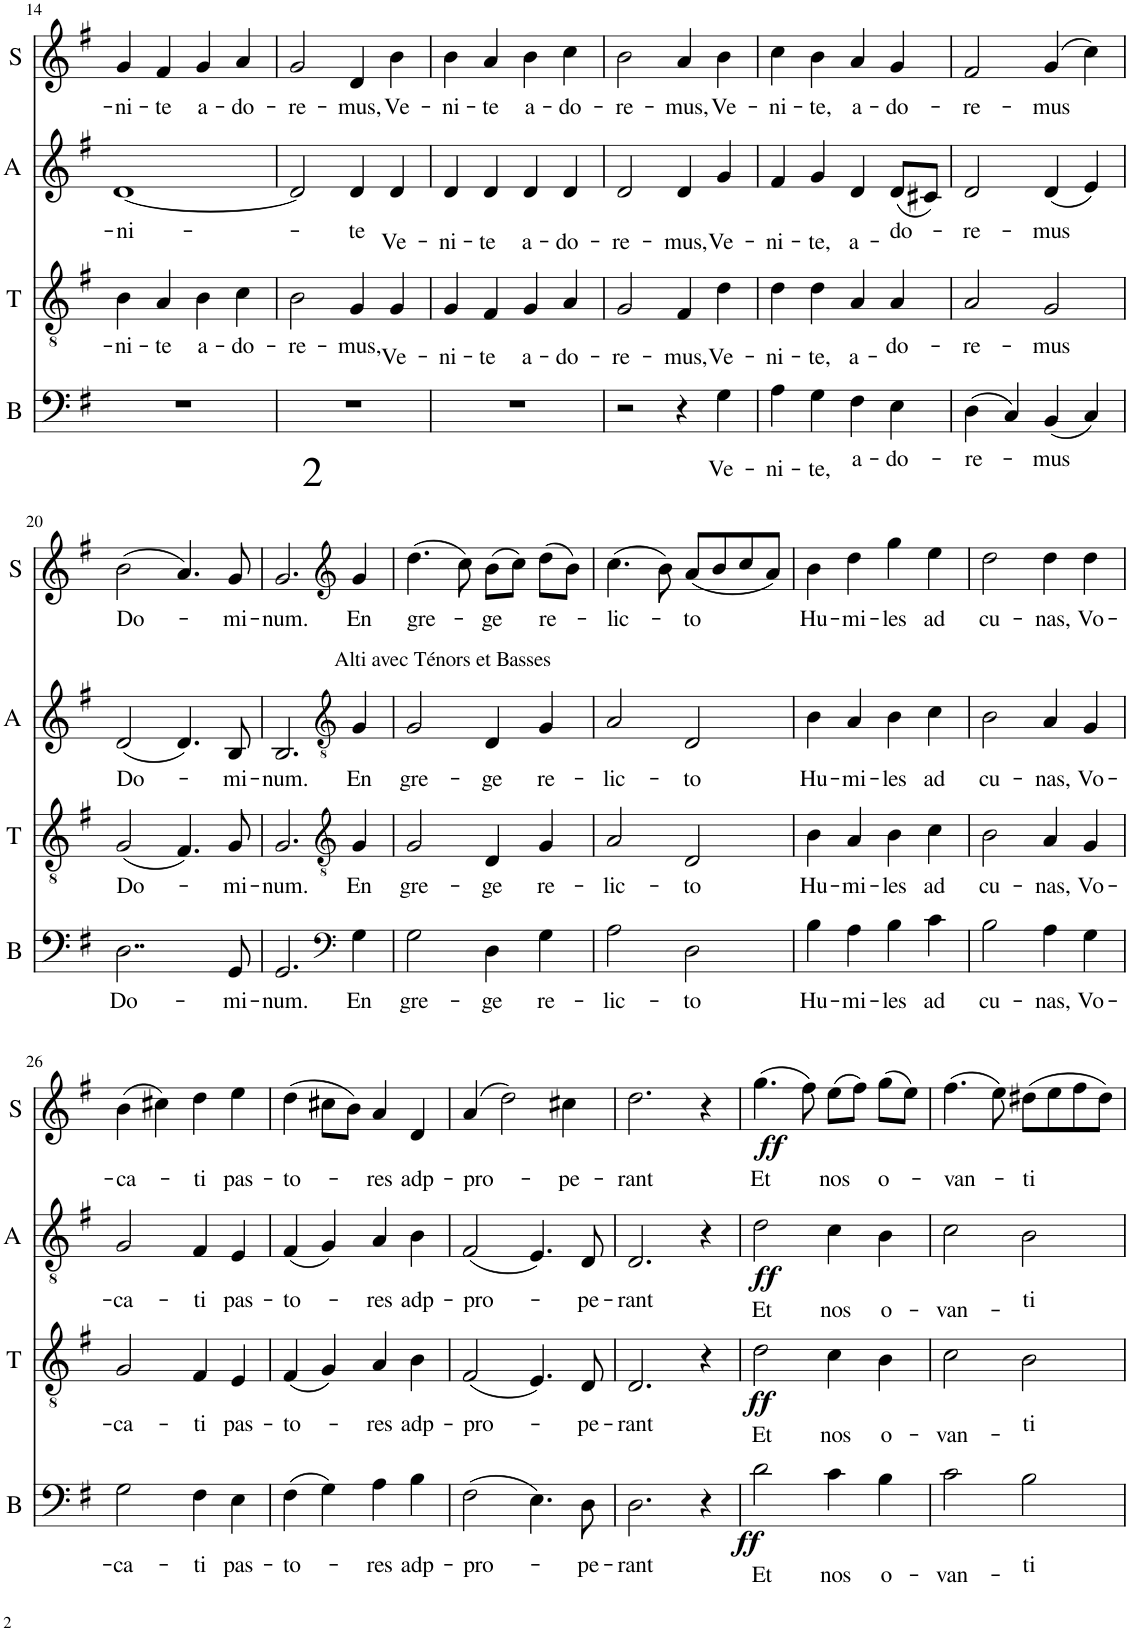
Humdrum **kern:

**kern	**text	**dynam	**kern	**text	**dynam	**kern	**text	**dynam	**kern	**text	**dynam
*part4	*part4	*part4	*part3	*part3	*part3	*part2	*part2	*part2	*part1	*part1	*part1
*staff4	*staff4	*staff4	*staff3	*staff3	*staff3	*staff2	*staff2	*staff2	*staff1	*staff1	*staff1
*I"B	*	*	*I"T	*	*	*I"A	*	*	*I"S	*	*
*I'B	*	*	*I'T	*	*	*I'A	*	*	*I'S	*	*
!!LO:PB:g=z
*clefF4	*	*	*clefGv2	*	*	*clefG2	*	*	*clefG2	*	*
*k[f#]	*	*	*k[f#]	*	*	*k[f#]	*	*	*k[f#]	*	*
*M4/4	*	*	*M4/4	*	*	*M4/4	*	*	*M4/4	*	*
*met(c)	*	*	*met(c)	*	*	*met(c)	*	*	*met(c)	*	*
=14	=14	=14	=14	=14	=14	=14	=14	=14	=14	=14	=14
!	!	!	!	!LO:LY:b	!	!	!LO:LY:b	!	!	!LO:LY:b	!
1r	.	.	4B\	-ni-	.	[1d	-ni-	.	4g/	-ni-	.
!	!	!	!	!LO:LY:b	!	!	!	!	!	!LO:LY:b	!
.	.	.	4A/	-te	.	.	.	.	4f#/	-te	.
!	!	!	!	!LO:LY:b	!	!	!	!	!	!LO:LY:b	!
.	.	.	4B\	a-	.	.	.	.	4g/	a-	.
!	!	!	!	!LO:LY:b	!	!	!	!	!	!LO:LY:b	!
.	.	.	4c\	-do-	.	.	.	.	4a/	-do-	.
=15	=15	=15	=15	=15	=15	=15	=15	=15	=15	=15	=15
!	!	!	!	!LO:LY:b	!	!	!	!	!	!LO:LY:b	!
1r	.	.	2B\	-re-	.	2d/]	.	.	2g/	-re-	.
!	!	!	!	!LO:LY:b	!	!	!LO:LY:b	!	!	!LO:LY:b	!
.	.	.	4G/	-mus,	.	4d/	-te	.	4d/	-mus,	.
!	!	!	!	!LO:LY:b	!	!	!LO:LY:b	!	!	!LO:LY:b	!
.	.	.	4G/	Ve-	.	4d/	Ve-	.	4b\	Ve-	.
=16	=16	=16	=16	=16	=16	=16	=16	=16	=16	=16	=16
!	!	!	!	!LO:LY:b	!	!	!LO:LY:b	!	!	!LO:LY:b	!
1r	.	.	4G/	-ni-	.	4d/	-ni-	.	4b\	-ni-	.
!	!	!	!	!LO:LY:b	!	!	!LO:LY:b	!	!	!LO:LY:b	!
.	.	.	4F#/	-te	.	4d/	-te	.	4a/	-te	.
!	!	!	!	!LO:LY:b	!	!	!LO:LY:b	!	!	!LO:LY:b	!
.	.	.	4G/	a-	.	4d/	a-	.	4b\	a-	.
!	!	!	!	!LO:LY:b	!	!	!LO:LY:b	!	!	!LO:LY:b	!
.	.	.	4A/	-do-	.	4d/	-do-	.	4cc\	-do-	.
=17	=17	=17	=17	=17	=17	=17	=17	=17	=17	=17	=17
!	!	!	!	!LO:LY:b	!	!	!LO:LY:b	!	!	!LO:LY:b	!
2r	.	.	2G/	-re-	.	2d/	-re-	.	2b\	-re-	.
!	!	!	!	!LO:LY:b	!	!	!LO:LY:b	!	!	!LO:LY:b	!
4r	.	.	4F#/	-mus,	.	4d/	-mus,	.	4a/	-mus,	.
!	!LO:LY:b	!	!	!LO:LY:b	!	!	!LO:LY:b	!	!	!LO:LY:b	!
4G\	Ve-	.	4d\	Ve-	.	4g/	Ve-	.	4b\	Ve-	.
=18	=18	=18	=18	=18	=18	=18	=18	=18	=18	=18	=18
!	!LO:LY:b	!	!	!LO:LY:b	!	!	!LO:LY:b	!	!	!LO:LY:b	!
4A\	-ni-	.	4d\	-ni-	.	4f#/	-ni-	.	4cc\	-ni-	.
!	!LO:LY:b	!	!	!LO:LY:b	!	!	!LO:LY:b	!	!	!LO:LY:b	!
4G\	-te,	.	4d\	-te,	.	4g/	-te,	.	4b\	-te,	.
!	!LO:LY:b	!	!	!LO:LY:b	!	!	!LO:LY:b	!	!	!LO:LY:b	!
4F#\	a-	.	4A/	a-	.	4d/	a-	.	4a/	a-	.
!	!LO:LY:b	!	!	!LO:LY:b	!	!	!LO:LY:b	!	!	!LO:LY:b	!
4E\	-do-	.	4A/	-do-	.	(8d/L	-do-	.	4g/	-do-	.
.	.	.	.	.	.	8c#X/J)	.	.	.	.	.
=19	=19	=19	=19	=19	=19	=19	=19	=19	=19	=19	=19
!	!LO:LY:b	!	!	!LO:LY:b	!	!	!LO:LY:b	!	!	!LO:LY:b	!
(4D\	-re-	.	2A/	-re-	.	2d/	-re-	.	2f#/	-re-	.
4C/)	.	.	.	.	.	.	.	.	.	.	.
!	!LO:LY:b	!	!	!LO:LY:b	!	!	!LO:LY:b	!	!	!LO:LY:b	!
(4BB/	-mus	.	2G/	-mus	.	(4d/	-mus	.	(4g/	-mus	.
4C/)	.	.	.	.	.	4e/)	.	.	4cc\)	.	.
!!LO:LB:g=z
=20	=20	=20	=20	=20	=20	=20	=20	=20	=20	=20	=20
!	!LO:LY:b	!	!	!LO:LY:b	!	!	!LO:LY:b	!	!	!LO:LY:b	!
2..D\	Do-	.	(2G/	Do-	.	(2d/	Do-	.	(2b\	Do-	.
.	.	.	4.F#/)	.	.	4.d/)	.	.	4.a/)	.	.
!	!LO:LY:b	!	!	!LO:LY:b	!	!	!LO:LY:b	!	!	!LO:LY:b	!
8GG/	-mi-	.	8G/	-mi-	.	8B/	-mi-	.	8g/	-mi-	.
=21	=21	=21	=21	=21	=21	=21	=21	=21	=21	=21	=21
!	!LO:LY:b	!	!	!LO:LY:b	!	!	!LO:LY:b	!	!	!LO:LY:b	!
2.GG/	-num.	.	2.G/	-num.	.	2.B/	-num.	.	2.g/	-num.	.
*clefF4	*	*	*clefGv2	*	*	*clefGv2	*	*	*clefG2	*	*
!	!	!	!	!	!	!	!	!	!LO:TX:a:t=2	!	!
!	!	!	!	!	!	!LO:TX:a:t=Alti avec Ténors et Basses	!	!	!	!	!
!	!LO:LY:b	!	!	!LO:LY:b	!	!	!LO:LY:b	!	!	!LO:LY:b	!
4G\	En	.	4G/	En	.	4G/	En	.	4g/	En	.
=22	=22	=22	=22	=22	=22	=22	=22	=22	=22	=22	=22
!	!LO:LY:b	!	!	!LO:LY:b	!	!	!LO:LY:b	!	!	!LO:LY:b	!
2G\	gre-	.	2G/	gre-	.	2G/	gre-	.	(4.dd\	gre-	.
.	.	.	.	.	.	.	.	.	8cc\)	.	.
!	!LO:LY:b	!	!	!LO:LY:b	!	!	!LO:LY:b	!	!	!LO:LY:b	!
4D\	-ge	.	4D/	-ge	.	4D/	-ge	.	(8b\L	-ge	.
.	.	.	.	.	.	.	.	.	8cc\J)	.	.
!	!LO:LY:b	!	!	!LO:LY:b	!	!	!LO:LY:b	!	!	!LO:LY:b	!
4G\	re-	.	4G/	re-	.	4G/	re-	.	(8dd\L	re-	.
.	.	.	.	.	.	.	.	.	8b\J)	.	.
=23	=23	=23	=23	=23	=23	=23	=23	=23	=23	=23	=23
!	!LO:LY:b	!	!	!LO:LY:b	!	!	!LO:LY:b	!	!	!LO:LY:b	!
2A\	-lic-	.	2A/	-lic-	.	2A/	-lic-	.	(4.cc\	-lic-	.
.	.	.	.	.	.	.	.	.	8b\)	.	.
!	!LO:LY:b	!	!	!LO:LY:b	!	!	!LO:LY:b	!	!	!LO:LY:b	!
2D\	-to	.	2D/	-to	.	2D/	-to	.	(8a/L	-to	.
.	.	.	.	.	.	.	.	.	8b/	.	.
.	.	.	.	.	.	.	.	.	8cc/	.	.
.	.	.	.	.	.	.	.	.	8a/J)	.	.
=24	=24	=24	=24	=24	=24	=24	=24	=24	=24	=24	=24
!	!LO:LY:b	!	!	!LO:LY:b	!	!	!LO:LY:b	!	!	!LO:LY:b	!
4B\	Hu-	.	4B\	Hu-	.	4B\	Hu-	.	4b\	Hu-	.
!	!LO:LY:b	!	!	!LO:LY:b	!	!	!LO:LY:b	!	!	!LO:LY:b	!
4A\	-mi-	.	4A/	-mi-	.	4A/	-mi-	.	4dd\	-mi-	.
!	!LO:LY:b	!	!	!LO:LY:b	!	!	!LO:LY:b	!	!	!LO:LY:b	!
4B\	-les	.	4B\	-les	.	4B\	-les	.	4gg\	-les	.
!	!LO:LY:b	!	!	!LO:LY:b	!	!	!LO:LY:b	!	!	!LO:LY:b	!
4c\	ad	.	4c\	ad	.	4c\	ad	.	4ee\	ad	.
=25	=25	=25	=25	=25	=25	=25	=25	=25	=25	=25	=25
!	!LO:LY:b	!	!	!LO:LY:b	!	!	!LO:LY:b	!	!	!LO:LY:b	!
2B\	cu-	.	2B\	cu-	.	2B\	cu-	.	2dd\	cu-	.
!	!LO:LY:b	!	!	!LO:LY:b	!	!	!LO:LY:b	!	!	!LO:LY:b	!
4A\	-nas,	.	4A/	-nas,	.	4A/	-nas,	.	4dd\	-nas,	.
!	!LO:LY:b	!	!	!LO:LY:b	!	!	!LO:LY:b	!	!	!LO:LY:b	!
4G\	Vo-	.	4G/	Vo-	.	4G/	Vo-	.	4dd\	Vo-	.
!!LO:LB:g=z
=26	=26	=26	=26	=26	=26	=26	=26	=26	=26	=26	=26
!	!LO:LY:b	!	!	!LO:LY:b	!	!	!LO:LY:b	!	!	!LO:LY:b	!
2G\	-ca-	.	2G/	-ca-	.	2G/	-ca-	.	(4b\	-ca-	.
.	.	.	.	.	.	.	.	.	4cc#X\)	.	.
!	!LO:LY:b	!	!	!LO:LY:b	!	!	!LO:LY:b	!	!	!LO:LY:b	!
4F#\	-ti	.	4F#/	-ti	.	4F#/	-ti	.	4dd\	-ti	.
!	!LO:LY:b	!	!	!LO:LY:b	!	!	!LO:LY:b	!	!	!LO:LY:b	!
4E\	pas-	.	4E/	pas-	.	4E/	pas-	.	4ee\	pas-	.
=27	=27	=27	=27	=27	=27	=27	=27	=27	=27	=27	=27
!	!LO:LY:b	!	!	!LO:LY:b	!	!	!LO:LY:b	!	!	!LO:LY:b	!
(4F#\	-to-	.	(4F#/	-to-	.	(4F#/	-to-	.	(4dd\	-to-	.
4G\)	.	.	4G/)	.	.	4G/)	.	.	8cc#X\L	.	.
.	.	.	.	.	.	.	.	.	8b\J)	.	.
!	!LO:LY:b	!	!	!LO:LY:b	!	!	!LO:LY:b	!	!	!LO:LY:b	!
4A\	-res	.	4A/	-res	.	4A/	-res	.	4a/	-res	.
!	!LO:LY:b	!	!	!LO:LY:b	!	!	!LO:LY:b	!	!	!LO:LY:b	!
4B\	adp-	.	4B\	adp-	.	4B\	adp-	.	4d/	adp-	.
=28	=28	=28	=28	=28	=28	=28	=28	=28	=28	=28	=28
!	!LO:LY:b	!	!	!LO:LY:b	!	!	!LO:LY:b	!	!	!LO:LY:b	!
(2F#\	-pro-	.	(2F#/	-pro-	.	(2F#/	-pro-	.	(4a/	-pro-	.
.	.	.	.	.	.	.	.	.	2dd\)	.	.
4.E\)	.	.	4.E/)	.	.	4.E/)	.	.	.	.	.
!	!	!	!	!	!	!	!	!	!	!LO:LY:b	!
.	.	.	.	.	.	.	.	.	4cc#X\	-pe-	.
!	!LO:LY:b	!	!	!LO:LY:b	!	!	!LO:LY:b	!	!	!	!
8D\	-pe-	.	8D/	-pe-	.	8D/	-pe-	.	.	.	.
=29	=29	=29	=29	=29	=29	=29	=29	=29	=29	=29	=29
!	!LO:LY:b	!	!	!LO:LY:b	!	!	!LO:LY:b	!	!	!LO:LY:b	!
2.D\	-rant	.	2.D/	-rant	.	2.D/	-rant	.	2.dd\	-rant	.
4r	.	.	4r	.	.	4r	.	.	4r	.	.
=30	=30	=30	=30	=30	=30	=30	=30	=30	=30	=30	=30
!	!LO:LY:b	!LO:DY:b	!	!LO:LY:b	!LO:DY:b	!	!LO:LY:b	!LO:DY:b	!	!LO:LY:b	!LO:DY:b
2d\	Et	ff	2d\	Et	ff	2d\	Et	ff	(4.gg\	Et	ff
.	.	.	.	.	.	.	.	.	8ff#\)	.	.
!	!LO:LY:b	!	!	!LO:LY:b	!	!	!LO:LY:b	!	!	!LO:LY:b	!
4c\	nos	.	4c\	nos	.	4c\	nos	.	(8ee\L	nos	.
.	.	.	.	.	.	.	.	.	8ff#\J)	.	.
!	!LO:LY:b	!	!	!LO:LY:b	!	!	!LO:LY:b	!	!	!LO:LY:b	!
4B\	o-	.	4B\	o-	.	4B\	o-	.	(8gg\L	o-	.
.	.	.	.	.	.	.	.	.	8ee\J)	.	.
=31	=31	=31	=31	=31	=31	=31	=31	=31	=31	=31	=31
!	!LO:LY:b	!	!	!LO:LY:b	!	!	!LO:LY:b	!	!	!LO:LY:b	!
2c\	-van-	.	2c\	-van-	.	2c\	-van-	.	(4.ff#\	-van-	.
.	.	.	.	.	.	.	.	.	8ee\)	.	.
!	!LO:LY:b	!	!	!LO:LY:b	!	!	!LO:LY:b	!	!	!LO:LY:b	!
2B\	-ti	.	2B\	-ti	.	2B\	-ti	.	(8dd#X\L	-ti	.
.	.	.	.	.	.	.	.	.	8ee\	.	.
.	.	.	.	.	.	.	.	.	8ff#\	.	.
.	.	.	.	.	.	.	.	.	8dd#\J)	.	.
=	=	=	=	=	=	=	=	=	=	=	=
*-	*-	*-	*-	*-	*-	*-	*-	*-	*-	*-	*-
